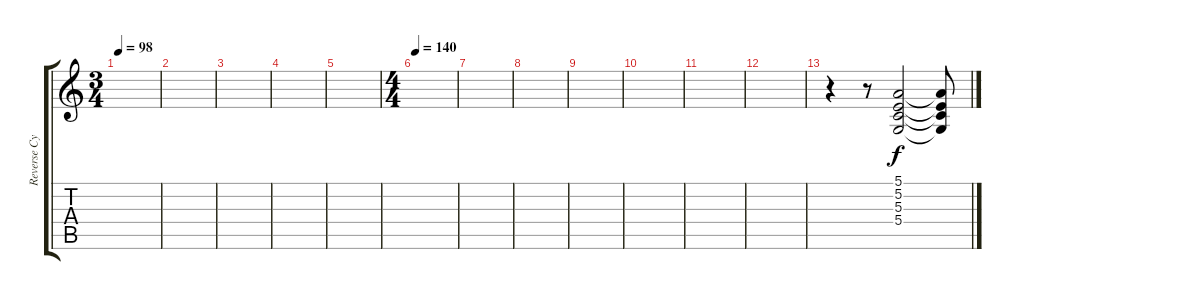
\track ("Reverse Cymbal" "Reverse Cy") {instrument reversecymbal}
\staff {score tabs}
\tuning (E4 B3 G3 D3 A2 E2) {hide}
\ts (3 4)
\tempo 98
\clef g2
\ks c
|
|
|
|
|
\ts (4 4)
\tempo 140
|
|
|
|
|
|
|
r.4 r.8 (5.1 5.2 5.3 5.4).2 (5.1{t} 5.2{t} 5.3{t} 5.4{t}).8
